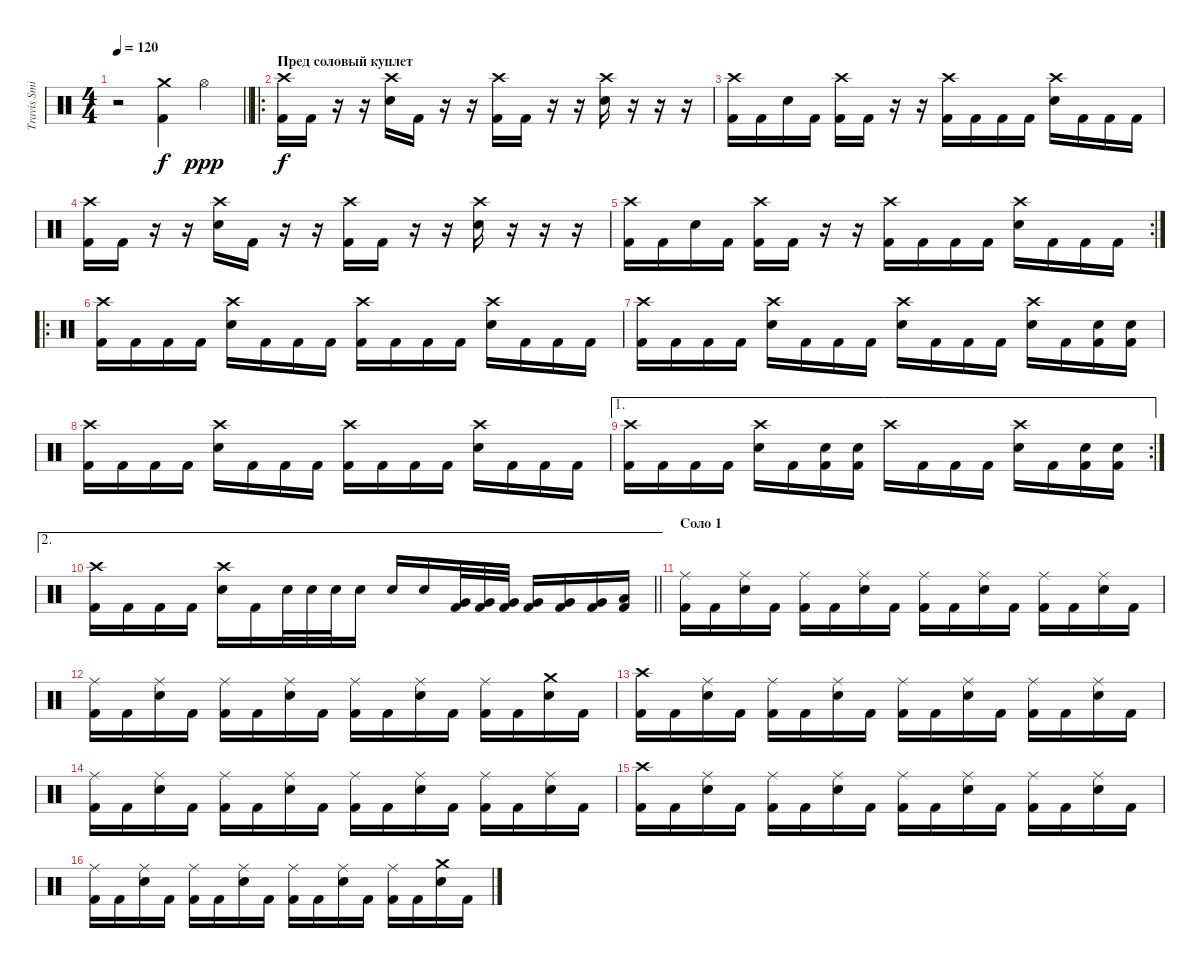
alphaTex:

\track ("Travis Smith" "Travis Smi") {instrument percussion}
\staff {score}
\articulation defaults
\ts (4 4)
\tempo 120
\clef neutral
\barLineRight lightlight
\ks c
r.2{dy f} ("Crash medium (hit)" "Kick (hit) 2").4 "Hi-Hat (open)".4{dy ppp} |
\ro
\section ("" "Пред соловый куплет")
("Crash high (hit)" "Kick (hit) 2").16{dy f} "Kick (hit) 2".16 r.16 r.16 ("Crash high (hit)" "Electric Snare (hit)").16 "Kick (hit) 2".16 r.16 r.16 ("Crash high (hit)" "Kick (hit) 2").16 "Kick (hit) 2".16 r.16 r.16 ("Crash high (hit)" "Electric Snare (hit)").16 r.16 r.16 r.16 |
("Crash high (hit)" "Kick (hit) 2").16 "Kick (hit) 2".16 "Electric Snare (hit)".16 "Kick (hit) 2".16 ("Crash high (hit)" "Kick (hit) 2").16 "Kick (hit) 2".16 r.16 r.16 ("Crash high (hit)" "Kick (hit) 2").16 "Kick (hit) 2".16 "Kick (hit) 2".16 "Kick (hit) 2".16 ("Crash high (hit)" "Electric Snare (hit)").16 "Kick (hit) 2".16 "Kick (hit) 2".16 "Kick (hit) 2".16 |
("Crash high (hit)" "Kick (hit) 2").16 "Kick (hit) 2".16 r.16 r.16 ("Crash high (hit)" "Electric Snare (hit)").16 "Kick (hit) 2".16 r.16 r.16 ("Crash high (hit)" "Kick (hit) 2").16 "Kick (hit) 2".16 r.16 r.16 ("Crash high (hit)" "Electric Snare (hit)").16 r.16 r.16 r.16 |
\rc 2
("Crash high (hit)" "Kick (hit) 2").16 "Kick (hit) 2".16 "Electric Snare (hit)".16 "Kick (hit) 2".16 ("Crash high (hit)" "Kick (hit) 2").16 "Kick (hit) 2".16 r.16 r.16 ("Crash high (hit)" "Kick (hit) 2").16 "Kick (hit) 2".16 "Kick (hit) 2".16 "Kick (hit) 2".16 ("Crash high (hit)" "Electric Snare (hit)").16 "Kick (hit) 2".16 "Kick (hit) 2".16 "Kick (hit) 2".16 |
\ro
("Crash high (hit)" "Kick (hit) 2").16 "Kick (hit) 2".16 "Kick (hit) 2".16 "Kick (hit) 2".16 ("Crash high (hit)" "Electric Snare (hit)").16 "Kick (hit) 2".16 "Kick (hit) 2".16 "Kick (hit) 2".16 ("Crash high (hit)" "Kick (hit) 2").16 "Kick (hit) 2".16 "Kick (hit) 2".16 "Kick (hit) 2".16 ("Crash high (hit)" "Electric Snare (hit)").16 "Kick (hit) 2".16 "Kick (hit) 2".16 "Kick (hit) 2".16 |
("Crash high (hit)" "Kick (hit) 2").16 "Kick (hit) 2".16 "Kick (hit) 2".16 "Kick (hit) 2".16 ("Crash high (hit)" "Electric Snare (hit)").16 "Kick (hit) 2".16 "Kick (hit) 2".16 "Kick (hit) 2".16 ("Crash high (hit)" "Electric Snare (hit)").16 "Kick (hit) 2".16 "Kick (hit) 2".16 "Kick (hit) 2".16 ("Crash high (hit)" "Electric Snare (hit)").16 "Kick (hit) 2".16 ("Electric Snare (hit)" "Kick (hit) 2").16 ("Electric Snare (hit)" "Kick (hit) 2").16 |
("Crash high (hit)" "Kick (hit) 2").16 "Kick (hit) 2".16 "Kick (hit) 2".16 "Kick (hit) 2".16 ("Crash high (hit)" "Electric Snare (hit)").16 "Kick (hit) 2".16 "Kick (hit) 2".16 "Kick (hit) 2".16 ("Crash high (hit)" "Kick (hit) 2").16 "Kick (hit) 2".16 "Kick (hit) 2".16 "Kick (hit) 2".16 ("Crash high (hit)" "Electric Snare (hit)").16 "Kick (hit) 2".16 "Kick (hit) 2".16 "Kick (hit) 2".16 |
\ae 1
\rc 2
("Crash high (hit)" "Kick (hit) 2").16 "Kick (hit) 2".16 "Kick (hit) 2".16 "Kick (hit) 2".16 ("Crash high (hit)" "Electric Snare (hit)").16 "Kick (hit) 2".16 ("Electric Snare (hit)" "Kick (hit) 2").16 ("Electric Snare (hit)" "Kick (hit) 2").16 "Crash high (hit)".16 "Kick (hit) 2".16 "Kick (hit) 2".16 "Kick (hit) 2".16 ("Crash high (hit)" "Electric Snare (hit)").16 "Kick (hit) 2".16 ("Electric Snare (hit)" "Kick (hit) 2").16 ("Electric Snare (hit)" "Kick (hit) 2").16 |
\ae 2
\barLineRight lightlight
("Crash high (hit)" "Kick (hit) 2").16 "Kick (hit) 2".16 "Kick (hit) 2".16 "Kick (hit) 2".16 ("Crash high (hit)" "Electric Snare (hit)").16 "Kick (hit) 2".16 "Electric Snare (hit)".32 "Electric Snare (hit)".32 "Electric Snare (hit)".32 "Electric Snare (hit)".16 "Electric Snare (hit)".16 "Electric Snare (hit)".16 ("Very Low Tom (hit)" "Kick (hit) 2").32 ("Very Low Tom (hit)" "Kick (hit) 2").32 ("Very Low Tom (hit)" "Kick (hit) 2").32 ("Very Low Tom (hit)" "Kick (hit) 2").16 ("Very Low Tom (hit)" "Kick (hit) 2").16 ("Very Low Tom (hit)" "Kick (hit) 2").16 ("Low Floor Tom (hit)" "Kick (hit) 2").16 |
\section ("" "Соло 1")
("Ride (middle)" "Kick (hit) 2").16 "Kick (hit) 2".16 ("Ride (middle)" "Electric Snare (hit)").16 "Kick (hit) 2".16 ("Ride (middle)" "Kick (hit) 2").16 "Kick (hit) 2".16 ("Ride (middle)" "Electric Snare (hit)").16 "Kick (hit) 2".16 ("Ride (middle)" "Kick (hit) 2").16 "Kick (hit) 2".16 ("Ride (middle)" "Electric Snare (hit)").16 "Kick (hit) 2".16 ("Ride (middle)" "Kick (hit) 2").16 "Kick (hit) 2".16 ("Ride (middle)" "Electric Snare (hit)").16 "Kick (hit) 2".16 |
("Ride (middle)" "Kick (hit) 2").16 "Kick (hit) 2".16 ("Ride (middle)" "Electric Snare (hit)").16 "Kick (hit) 2".16 ("Ride (middle)" "Kick (hit) 2").16 "Kick (hit) 2".16 ("Ride (middle)" "Electric Snare (hit)").16 "Kick (hit) 2".16 ("Ride (middle)" "Kick (hit) 2").16 "Kick (hit) 2".16 ("Ride (middle)" "Electric Snare (hit)").16 "Kick (hit) 2".16 ("Ride (middle)" "Kick (hit) 2").16 "Kick (hit) 2".16 ("Crash medium (hit)" "Electric Snare (hit)").16 "Kick (hit) 2".16 |
("Crash high (hit)" "Kick (hit) 2").16 "Kick (hit) 2".16 ("Ride (middle)" "Electric Snare (hit)").16 "Kick (hit) 2".16 ("Ride (middle)" "Kick (hit) 2").16 "Kick (hit) 2".16 ("Ride (middle)" "Electric Snare (hit)").16 "Kick (hit) 2".16 ("Ride (middle)" "Kick (hit) 2").16 "Kick (hit) 2".16 ("Ride (middle)" "Electric Snare (hit)").16 "Kick (hit) 2".16 ("Ride (middle)" "Kick (hit) 2").16 "Kick (hit) 2".16 ("Ride (middle)" "Electric Snare (hit)").16 "Kick (hit) 2".16 |
("Ride (middle)" "Kick (hit) 2").16 "Kick (hit) 2".16 ("Ride (middle)" "Electric Snare (hit)").16 "Kick (hit) 2".16 ("Ride (middle)" "Kick (hit) 2").16 "Kick (hit) 2".16 ("Ride (middle)" "Electric Snare (hit)").16 "Kick (hit) 2".16 ("Ride (middle)" "Kick (hit) 2").16 "Kick (hit) 2".16 ("Ride (middle)" "Electric Snare (hit)").16 "Kick (hit) 2".16 ("Ride (middle)" "Kick (hit) 2").16 "Kick (hit) 2".16 ("Ride (middle)" "Electric Snare (hit)").16 "Kick (hit) 2".16 |
("Crash high (hit)" "Kick (hit) 2").16 "Kick (hit) 2".16 ("Ride (middle)" "Electric Snare (hit)").16 "Kick (hit) 2".16 ("Ride (middle)" "Kick (hit) 2").16 "Kick (hit) 2".16 ("Ride (middle)" "Electric Snare (hit)").16 "Kick (hit) 2".16 ("Ride (middle)" "Kick (hit) 2").16 "Kick (hit) 2".16 ("Ride (middle)" "Electric Snare (hit)").16 "Kick (hit) 2".16 ("Ride (middle)" "Kick (hit) 2").16 "Kick (hit) 2".16 ("Ride (middle)" "Electric Snare (hit)").16 "Kick (hit) 2".16 |
("Ride (middle)" "Kick (hit) 2").16 "Kick (hit) 2".16 ("Ride (middle)" "Electric Snare (hit)").16 "Kick (hit) 2".16 ("Ride (middle)" "Kick (hit) 2").16 "Kick (hit) 2".16 ("Ride (middle)" "Electric Snare (hit)").16 "Kick (hit) 2".16 ("Ride (middle)" "Kick (hit) 2").16 "Kick (hit) 2".16 ("Ride (middle)" "Electric Snare (hit)").16 "Kick (hit) 2".16 ("Ride (middle)" "Kick (hit) 2").16 "Kick (hit) 2".16 ("Crash medium (hit)" "Electric Snare (hit)").16 "Kick (hit) 2".16
